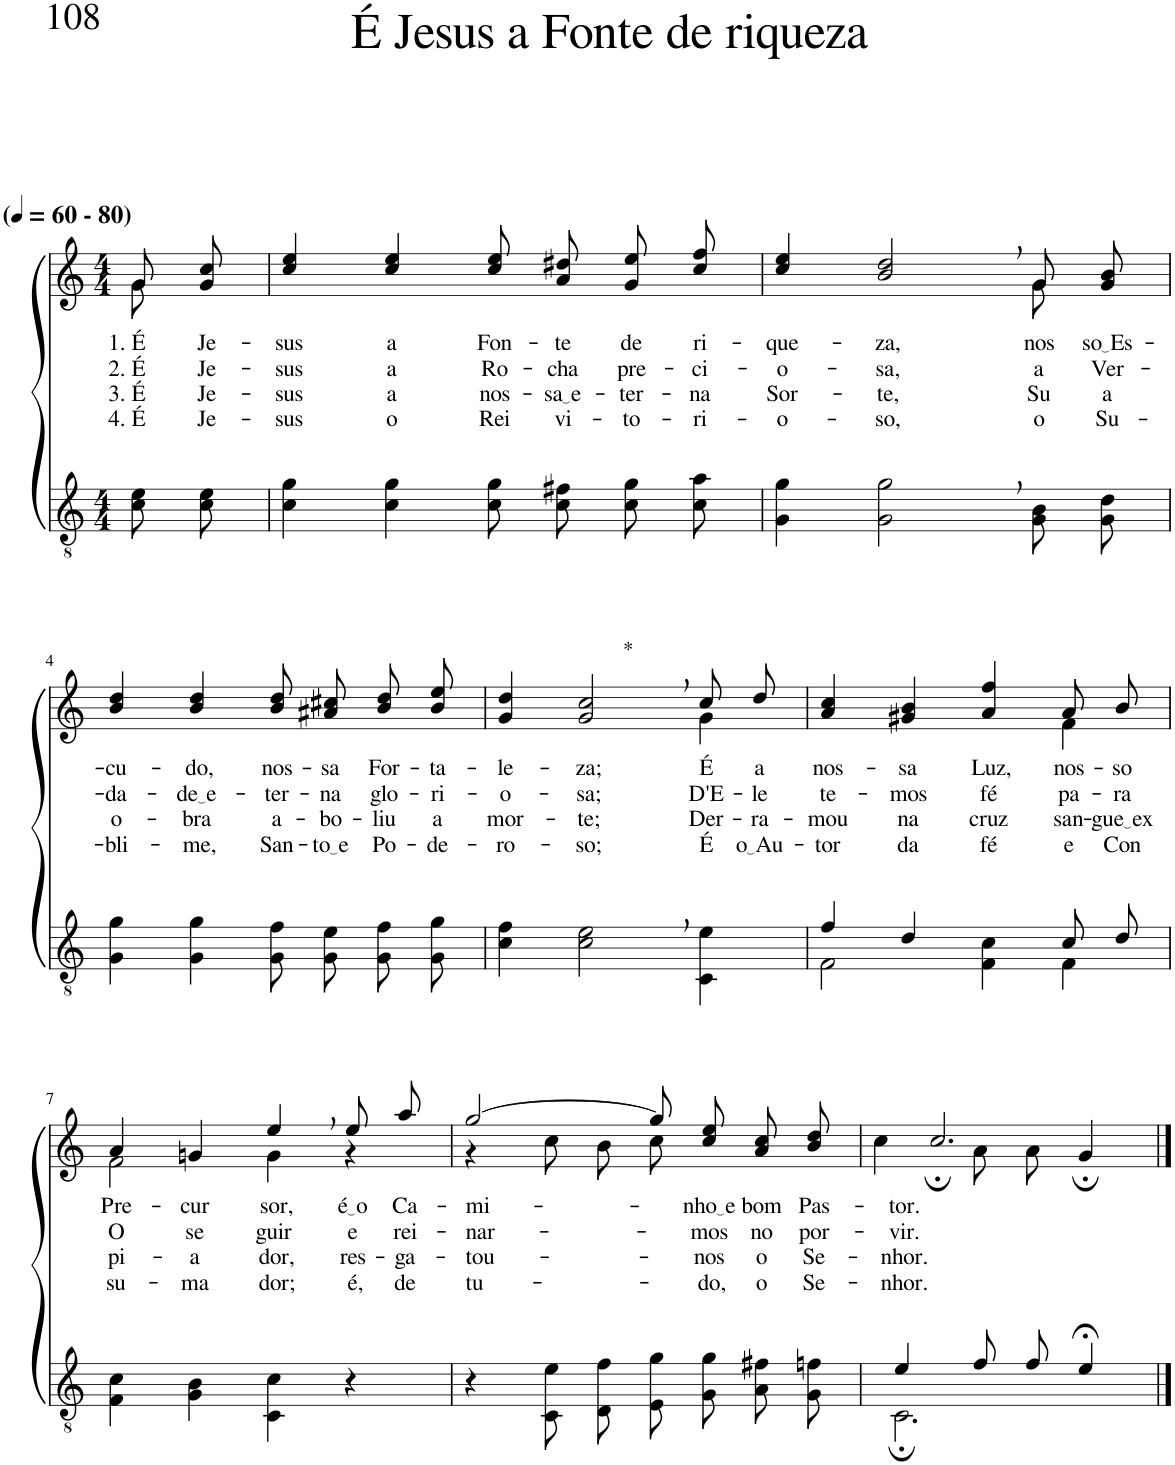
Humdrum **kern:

**kern	**kern	**text	**text	**text	**text
*part2	*part1	*part1	*part1	*part1	*part1
*staff2	*staff1	*staff1	*staff1	*staff1	*staff1
*I"Parte III e IV	*I"Parte I e II	*	*	*	*
*clefGv2	*clefG2	*	*	*	*
*Trd3c5	*Trd3c5	*	*	*	*
*k[]	*k[]	*	*	*	*
*M4/4	*M4/4	*	*	*	*
*MM60	*MM60	*	*	*	*
=1	=1	=1	=1	=1	=1
*	*^	*	*	*	*
!	!LO:TX:a:B:t=(	!	!	!	!	!
!	!LO:TX:a:B:t=- 80)	!	!	!	!	!
!	!	!	!LO:LY:b	!LO:LY:b	!LO:LY:b	!LO:LY:b
8c\ 8e\L	8g/L	8g\	1. É	2. É	3. É	4. É
!	!	!	!LO:LY:b	!LO:LY:b	!LO:LY:b	!LO:LY:b
8c\ 8e\J	8g/ 8cc/J	8ryy	Je-	Je-	Je-	Je-
=2	=2	=2	=2	=2	=2	=2
!	!	!	!LO:LY:b	!LO:LY:b	!LO:LY:b	!LO:LY:b
*	*v	*v	*	*	*	*
4c\ 4g\	4cc/ 4ee/	-sus	-sus	-sus	-sus
!	!	!LO:LY:b	!LO:LY:b	!LO:LY:b	!LO:LY:b
4c\ 4g\	4cc/ 4ee/	a	a	a	o
!	!	!LO:LY:b	!LO:LY:b	!LO:LY:b	!LO:LY:b
8c\ 8g\L	8cc\ 8ee\L	Fon-	Ro-	nos-	Rei
!	!	!LO:LY:b	!LO:LY:b	!LO:LY:b	!LO:LY:b
8c\ 8f#X\J	8a\ 8dd#X\J	-te	-cha	sa e	vi-
!	!	!LO:LY:b	!LO:LY:b	!LO:LY:b	!LO:LY:b
8c\ 8g\L	8g\ 8ee\L	de	pre-	-ter-	-to-
!	!	!LO:LY:b	!LO:LY:b	!LO:LY:b	!LO:LY:b
8c\ 8a\J	8cc\ 8ff\J	ri-	-ci-	-na	-ri-
=3	=3	=3	=3	=3	=3
!	!	!LO:LY:b	!LO:LY:b	!LO:LY:b	!LO:LY:b
*	*^	*	*	*	*
4G\ 4g\	4cc/ 4ee/	2.ryy	-que-	-o-	Sor-	-o-
!	!	!	!LO:LY:b	!LO:LY:b	!LO:LY:b	!LO:LY:b
2G\, 2g\,	2b/, 2dd/,	.	-za,	-sa,	-te,	-so,
!	!	!	!LO:LY:b	!LO:LY:b	!LO:LY:b	!LO:LY:b
8G\ 8B\L	8g/L	8g\	nos-	a	Su-	o
!	!	!	!LO:LY:b	!LO:LY:b	!LO:LY:b	!LO:LY:b
8G\ 8d\J	8g/ 8b/J	8ryy	so Es	Ver-	-a	Su-
!!LO:LB:g=z
=4	=4	=4	=4	=4	=4	=4
!	!	!	!LO:LY:b	!LO:LY:b	!LO:LY:b	!LO:LY:b
*	*v	*v	*	*	*	*
4G\ 4g\	4b/ 4dd/	-cu-	-da-	o-	-bli-
!	!	!LO:LY:b	!LO:LY:b	!LO:LY:b	!LO:LY:b
4G\ 4g\	4b/ 4dd/	-do,	de e	-bra	-me,
!	!	!LO:LY:b	!LO:LY:b	!LO:LY:b	!LO:LY:b
8G\ 8f\L	8b\ 8dd\L	nos-	-ter-	a-	San-
!	!	!LO:LY:b	!LO:LY:b	!LO:LY:b	!LO:LY:b
8G\ 8e\J	8a#X\ 8cc#X\J	-sa	-na	-bo-	to e
!	!	!LO:LY:b	!LO:LY:b	!LO:LY:b	!LO:LY:b
8G\ 8f\L	8b\ 8dd\L	For-	glo-	-liu	Po-
!	!	!LO:LY:b	!LO:LY:b	!LO:LY:b	!LO:LY:b
8G\ 8g\J	8b\ 8ee\J	-ta-	-ri-	a	-de-
=5	=5	=5	=5	=5	=5
!	!	!LO:LY:b	!LO:LY:b	!LO:LY:b	!LO:LY:b
*	*^	*	*	*	*
4c\ 4f\	4g/ 4dd/	2.ryy	-le-	-o-	mor-	-ro-
!	!LO:TX:a:t=*	!	!	!	!	!
!	!	!	!LO:LY:b	!LO:LY:b	!LO:LY:b	!LO:LY:b
2c\, 2e\,	2g/, 2cc/,	.	-za;	-sa;	-te;	-so;
!	!	!	!LO:LY:b	!LO:LY:b	!LO:LY:b	!LO:LY:b
4C\ 4e\	8cc/L	4g\	É	D'E-	Der-	É
!	!	!	!LO:LY:b	!LO:LY:b	!LO:LY:b	!LO:LY:b
.	8dd/J	.	a	-le	-ra-	o Au
=6	=6	=6	=6	=6	=6	=6
*^	*	*	*	*	*	*
!	!	!	!	!LO:LY:b	!LO:LY:b	!LO:LY:b	!LO:LY:b
4f/	2F\	4a/ 4cc/	2.ryy	nos-	te-	-mou	-tor
!	!	!	!	!LO:LY:b	!LO:LY:b	!LO:LY:b	!LO:LY:b
4d/	.	4g#X/ 4b/	.	-sa	-mos	na	da
!	!	!	!	!LO:LY:b	!LO:LY:b	!LO:LY:b	!LO:LY:b
4ryy	4F\ 4c\	4a/ 4ff/	.	Luz,	fé	cruz	fé
!	!	!	!	!LO:LY:b	!LO:LY:b	!LO:LY:b	!LO:LY:b
8c/L	4F\	8a/L	4f\	nos-	pa-	san-	e
!	!	!	!	!LO:LY:b	!LO:LY:b	!LO:LY:b	!LO:LY:b
8d/J	.	8b/J	.	-so	-ra	gue ex	Con-
*v	*v	*	*	*	*	*	*
!!LO:LB:g=z	!!
=7	=7	=7	=7	=7	=7	=7
!	!	!	!LO:LY:b	!LO:LY:b	!LO:LY:b	!LO:LY:b
4F\ 4c\	4a/	2f\	Pre-	O	pi-	-su-
!	!	!	!LO:LY:b	!LO:LY:b	!LO:LY:b	!LO:LY:b
4G\ 4B\	4gn/	.	-cur-	se-	-a-	-ma-
!	!	!	!LO:LY:b	!LO:LY:b	!LO:LY:b	!LO:LY:b
4C\ 4c\	4ee,/	4g\	-sor,	-guir	-dor,	-dor;
!	!	!	!LO:LY:b	!LO:LY:b	!LO:LY:b	!LO:LY:b
4r	8ee/L	4r	é o	e	-res-	é,
!	!	!	!LO:LY:b	!LO:LY:b	!LO:LY:b	!LO:LY:b
.	8aa/J	.	Ca-	rei-	-ga-	de
=8	=8	=8	=8	=8	=8	=8
!	!	!	!LO:LY:b	!LO:LY:b	!LO:LY:b	!LO:LY:b
4r	[2gg/	4r	-mi-	-nar-	-tou-	tu-
8C/ 8e/L	.	8cc\	.	.	.	.
8D/ 8f/J	.	8b\L	.	.	.	.
8E\ 8g\L	8gg\L]	8cc\J	.	.	.	.
!	!	!	!LO:LY:b	!LO:LY:b	!LO:LY:b	!LO:LY:b
8G\ 8g\J	8cc\ 8ee\J	4.ryy	nho e	-mos	-nos	-do,
!	!	!	!LO:LY:b	!LO:LY:b	!LO:LY:b	!LO:LY:b
8A\ 8f#X\L	8a\ 8cc\L	.	bom	no	o	o
!	!	!	!LO:LY:b	!LO:LY:b	!LO:LY:b	!LO:LY:b
8G\ 8fn\J	8b\ 8dd\J	.	Pas-	por-	Se-	Se-
=9	=9	=9	=9	=9	=9	=9
*^	*	*	*	*	*	*
!	!	!	!	!LO:LY:b	!LO:LY:b	!LO:LY:b	!LO:LY:b
4e/	2.C;\	4cc\	2.cc;/	-tor.	-vir.	-nhor.	-nhor.
8f/L	.	8a\L	.	.	.	.	.
8f/J	.	8a\J	.	.	.	.	.
4e;</	.	4g;/	.	.	.	.	.
*v	*v	*	*	*	*	*	*
*	*v	*v	*	*	*	*
==	==	==	==	==	==
*-	*-	*-	*-	*-	*-
